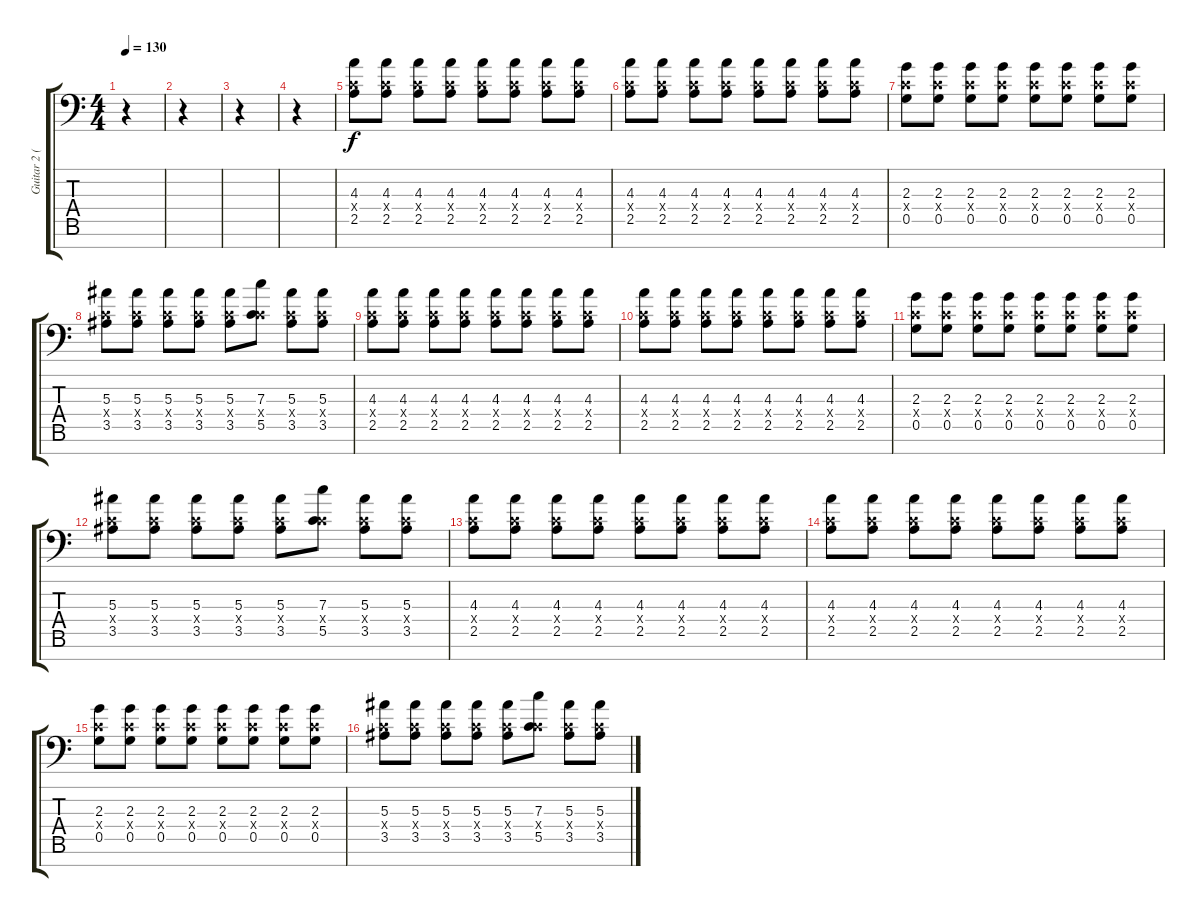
\track ("Guitar 2 ( Heavy )" "Guitar 2 (") {instrument distortionguitar}
\staff {score tabs}
\tuning (D4 A3 F3 C3 G2 D2 G1) {hide}
\ts (4 4)
\tempo 130
\clef f4
\ks c
r.4{dy f} |
r.4 |
r.4 |
r.4 |
(4.3 0.4{x} 2.5).8{volume 12} (4.3 0.4{x} 2.5).8 (4.3 0.4{x} 2.5).8 (4.3 0.4{x} 2.5).8 (4.3 0.4{x} 2.5).8 (4.3 0.4{x} 2.5).8 (4.3 0.4{x} 2.5).8 (4.3 0.4{x} 2.5).8 |
(4.3 0.4{x} 2.5).8 (4.3 0.4{x} 2.5).8 (4.3 0.4{x} 2.5).8 (4.3 0.4{x} 2.5).8 (4.3 0.4{x} 2.5).8 (4.3 0.4{x} 2.5).8 (4.3 0.4{x} 2.5).8 (4.3 0.4{x} 2.5).8 |
(2.3 0.4{x} 0.5).8 (2.3 0.4{x} 0.5).8 (2.3 0.4{x} 0.5).8 (2.3 0.4{x} 0.5).8 (2.3 0.4{x} 0.5).8 (2.3 0.4{x} 0.5).8 (2.3 0.4{x} 0.5).8 (2.3 0.4{x} 0.5).8 |
(5.3 0.4{x} 3.5).8 (5.3 0.4{x} 3.5).8 (5.3 0.4{x} 3.5).8 (5.3 0.4{x} 3.5).8 (5.3 0.4{x} 3.5).8 (7.3 0.4{x} 5.5).8 (5.3 0.4{x} 3.5).8 (5.3 0.4{x} 3.5).8 |
(4.3 0.4{x} 2.5).8 (4.3 0.4{x} 2.5).8 (4.3 0.4{x} 2.5).8 (4.3 0.4{x} 2.5).8 (4.3 0.4{x} 2.5).8 (4.3 0.4{x} 2.5).8 (4.3 0.4{x} 2.5).8 (4.3 0.4{x} 2.5).8 |
(4.3 0.4{x} 2.5).8 (4.3 0.4{x} 2.5).8 (4.3 0.4{x} 2.5).8 (4.3 0.4{x} 2.5).8 (4.3 0.4{x} 2.5).8 (4.3 0.4{x} 2.5).8 (4.3 0.4{x} 2.5).8 (4.3 0.4{x} 2.5).8 |
(2.3 0.4{x} 0.5).8 (2.3 0.4{x} 0.5).8 (2.3 0.4{x} 0.5).8 (2.3 0.4{x} 0.5).8 (2.3 0.4{x} 0.5).8 (2.3 0.4{x} 0.5).8 (2.3 0.4{x} 0.5).8 (2.3 0.4{x} 0.5).8 |
(5.3 0.4{x} 3.5).8 (5.3 0.4{x} 3.5).8 (5.3 0.4{x} 3.5).8 (5.3 0.4{x} 3.5).8 (5.3 0.4{x} 3.5).8 (7.3 0.4{x} 5.5).8 (5.3 0.4{x} 3.5).8 (5.3 0.4{x} 3.5).8 |
(4.3 0.4{x} 2.5).8 (4.3 0.4{x} 2.5).8 (4.3 0.4{x} 2.5).8 (4.3 0.4{x} 2.5).8 (4.3 0.4{x} 2.5).8 (4.3 0.4{x} 2.5).8 (4.3 0.4{x} 2.5).8 (4.3 0.4{x} 2.5).8 |
(4.3 0.4{x} 2.5).8 (4.3 0.4{x} 2.5).8 (4.3 0.4{x} 2.5).8 (4.3 0.4{x} 2.5).8 (4.3 0.4{x} 2.5).8 (4.3 0.4{x} 2.5).8 (4.3 0.4{x} 2.5).8 (4.3 0.4{x} 2.5).8 |
(2.3 0.4{x} 0.5).8 (2.3 0.4{x} 0.5).8 (2.3 0.4{x} 0.5).8 (2.3 0.4{x} 0.5).8 (2.3 0.4{x} 0.5).8 (2.3 0.4{x} 0.5).8 (2.3 0.4{x} 0.5).8 (2.3 0.4{x} 0.5).8 |
(5.3 0.4{x} 3.5).8 (5.3 0.4{x} 3.5).8 (5.3 0.4{x} 3.5).8 (5.3 0.4{x} 3.5).8 (5.3 0.4{x} 3.5).8 (7.3 0.4{x} 5.5).8 (5.3 0.4{x} 3.5).8 (5.3 0.4{x} 3.5).8
